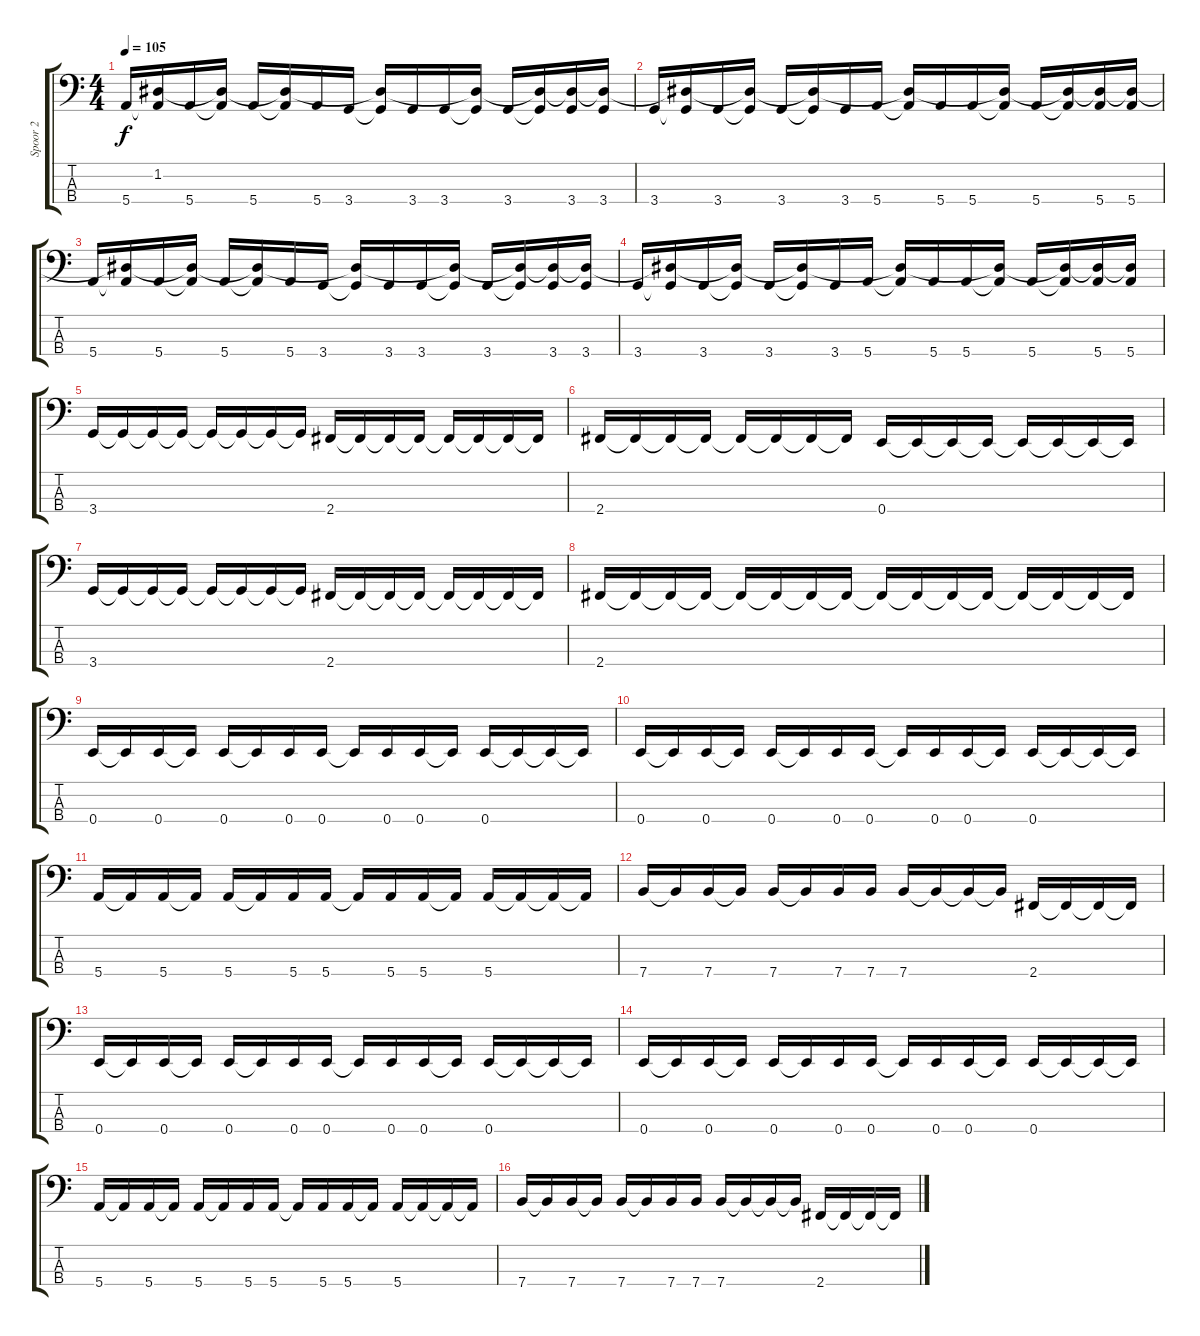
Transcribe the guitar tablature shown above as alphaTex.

\track ("Spoor 2" "Spoor 2") {instrument electricbassfinger}
\staff {score tabs}
\tuning (G2 D2 A1 E1) {hide}
\ts (4 4)
\tempo 105
\clef f4
\ks c
5.4.16{dy f} (1.2{t} 5.4{t}).16 5.4.16 (1.2{t} 5.4{t}).16 5.4.16 (1.2{t} 5.4{t}).16 5.4.16 3.4.16 (1.2{t} 3.4{t}).16 3.4.16 3.4.16 (1.2{t} 3.4{t}).16 3.4.16 (1.2{t} 3.4{t}).16 (1.2{t} 3.4).16 (1.2{t} 3.4).16 |
3.4.16 (1.2{t} 3.4{t}).16 3.4.16 (1.2{t} 3.4{t}).16 3.4.16 (1.2{t} 3.4{t}).16 3.4.16 5.4.16 (1.2{t} 5.4{t}).16 5.4.16 5.4.16 (1.2{t} 5.4{t}).16 5.4.16 (1.2{t} 5.4{t}).16 (1.2{t} 5.4).16 (1.2{t} 5.4).16 |
5.4.16 (1.2{t} 5.4{t}).16 5.4.16 (1.2{t} 5.4{t}).16 5.4.16 (1.2{t} 5.4{t}).16 5.4.16 3.4.16 (1.2{t} 3.4{t}).16 3.4.16 3.4.16 (1.2{t} 3.4{t}).16 3.4.16 (1.2{t} 3.4{t}).16 (1.2{t} 3.4).16 (1.2{t} 3.4).16 |
3.4.16 (1.2{t} 3.4{t}).16 3.4.16 (1.2{t} 3.4{t}).16 3.4.16 (1.2{t} 3.4{t}).16 3.4.16 5.4.16 (1.2{t} 5.4{t}).16 5.4.16 5.4.16 (1.2{t} 5.4{t}).16 5.4.16 (1.2{t} 5.4{t}).16 (1.2{t} 5.4).16 (1.2{t} 5.4).16 |
3.4.16 3.4{t}.16 3.4{t}.16 3.4{t}.16 3.4{t}.16 3.4{t}.16 3.4{t}.16 3.4{t}.16 2.4.16 2.4{t}.16 2.4{t}.16 2.4{t}.16 2.4{t}.16 2.4{t}.16 2.4{t}.16 2.4{t}.16 |
2.4.16 2.4{t}.16 2.4{t}.16 2.4{t}.16 2.4{t}.16 2.4{t}.16 2.4{t}.16 2.4{t}.16 0.4.16 0.4{t}.16 0.4{t}.16 0.4{t}.16 0.4{t}.16 0.4{t}.16 0.4{t}.16 0.4{t}.16 |
3.4.16 3.4{t}.16 3.4{t}.16 3.4{t}.16 3.4{t}.16 3.4{t}.16 3.4{t}.16 3.4{t}.16 2.4.16 2.4{t}.16 2.4{t}.16 2.4{t}.16 2.4{t}.16 2.4{t}.16 2.4{t}.16 2.4{t}.16 |
2.4.16 2.4{t}.16 2.4{t}.16 2.4{t}.16 2.4{t}.16 2.4{t}.16 2.4{t}.16 2.4{t}.16 2.4{t}.16 2.4{t}.16 2.4{t}.16 2.4{t}.16 2.4{t}.16 2.4{t}.16 2.4{t}.16 2.4{t}.16 |
0.4.16 0.4{t}.16 0.4.16 0.4{t}.16 0.4.16 0.4{t}.16 0.4.16 0.4.16 0.4{t}.16 0.4.16 0.4.16 0.4{t}.16 0.4.16 0.4{t}.16 0.4{t}.16 0.4{t}.16 |
0.4.16 0.4{t}.16 0.4.16 0.4{t}.16 0.4.16 0.4{t}.16 0.4.16 0.4.16 0.4{t}.16 0.4.16 0.4.16 0.4{t}.16 0.4.16 0.4{t}.16 0.4{t}.16 0.4{t}.16 |
5.4.16 5.4{t}.16 5.4.16 5.4{t}.16 5.4.16 5.4{t}.16 5.4.16 5.4.16 5.4{t}.16 5.4.16 5.4.16 5.4{t}.16 5.4.16 5.4{t}.16 5.4{t}.16 5.4{t}.16 |
7.4.16 7.4{t}.16 7.4.16 7.4{t}.16 7.4.16 7.4{t}.16 7.4.16 7.4.16 7.4.16 7.4{t}.16 7.4{t}.16 7.4{t}.16 2.4.16 2.4{t}.16 2.4{t}.16 2.4{t}.16 |
0.4.16 0.4{t}.16 0.4.16 0.4{t}.16 0.4.16 0.4{t}.16 0.4.16 0.4.16 0.4{t}.16 0.4.16 0.4.16 0.4{t}.16 0.4.16 0.4{t}.16 0.4{t}.16 0.4{t}.16 |
0.4.16 0.4{t}.16 0.4.16 0.4{t}.16 0.4.16 0.4{t}.16 0.4.16 0.4.16 0.4{t}.16 0.4.16 0.4.16 0.4{t}.16 0.4.16 0.4{t}.16 0.4{t}.16 0.4{t}.16 |
5.4.16 5.4{t}.16 5.4.16 5.4{t}.16 5.4.16 5.4{t}.16 5.4.16 5.4.16 5.4{t}.16 5.4.16 5.4.16 5.4{t}.16 5.4.16 5.4{t}.16 5.4{t}.16 5.4{t}.16 |
7.4.16 7.4{t}.16 7.4.16 7.4{t}.16 7.4.16 7.4{t}.16 7.4.16 7.4.16 7.4.16 7.4{t}.16 7.4{t}.16 7.4{t}.16 2.4.16 2.4{t}.16 2.4{t}.16 2.4{t}.16
